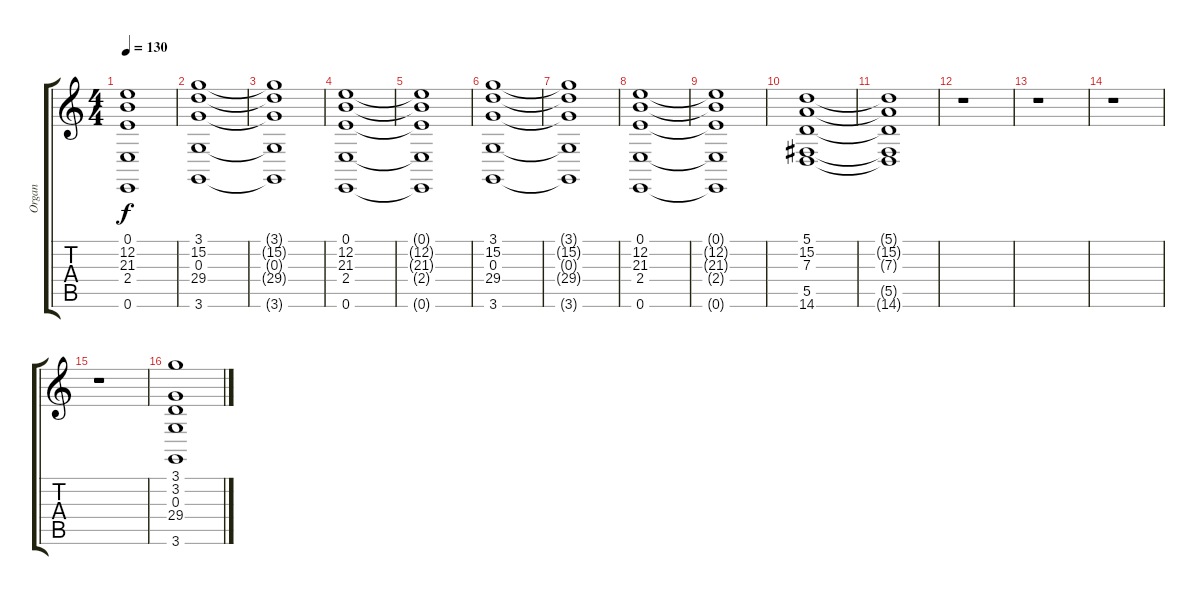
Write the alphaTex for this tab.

\track ("Organ" "Organ") {instrument rockorgan}
\staff {score tabs}
\tuning (E4 B3 G3 D3 A2 E2) {hide}
\ts (4 4)
\tempo 130
\clef g2
\ks c
(0.1{t} 12.2{t} 21.3{t} 2.4{t} 0.6{t}).1{dy f} |
(3.1 15.2 0.3 29.4 3.6).1 |
(3.1{t} 15.2{t} 0.3{t} 29.4{t} 3.6{t}).1 |
(0.1 12.2 21.3 2.4 0.6).1 |
(0.1{t} 12.2{t} 21.3{t} 2.4{t} 0.6{t}).1 |
(3.1 15.2 0.3 29.4 3.6).1 |
(3.1{t} 15.2{t} 0.3{t} 29.4{t} 3.6{t}).1 |
(0.1 12.2 21.3 2.4 0.6).1{volume 7} |
(0.1{t} 12.2{t} 21.3{t} 2.4{t} 0.6{t}).1 |
(5.1 15.2 7.3 5.5 14.6).1 |
(5.1{t} 15.2{t} 7.3{t} 5.5{t} 14.6{t}).1 |
r.1{volume 7} |
r.1 |
r.1 |
r.1 |
(3.1 3.2 0.3 29.4 3.6).1
